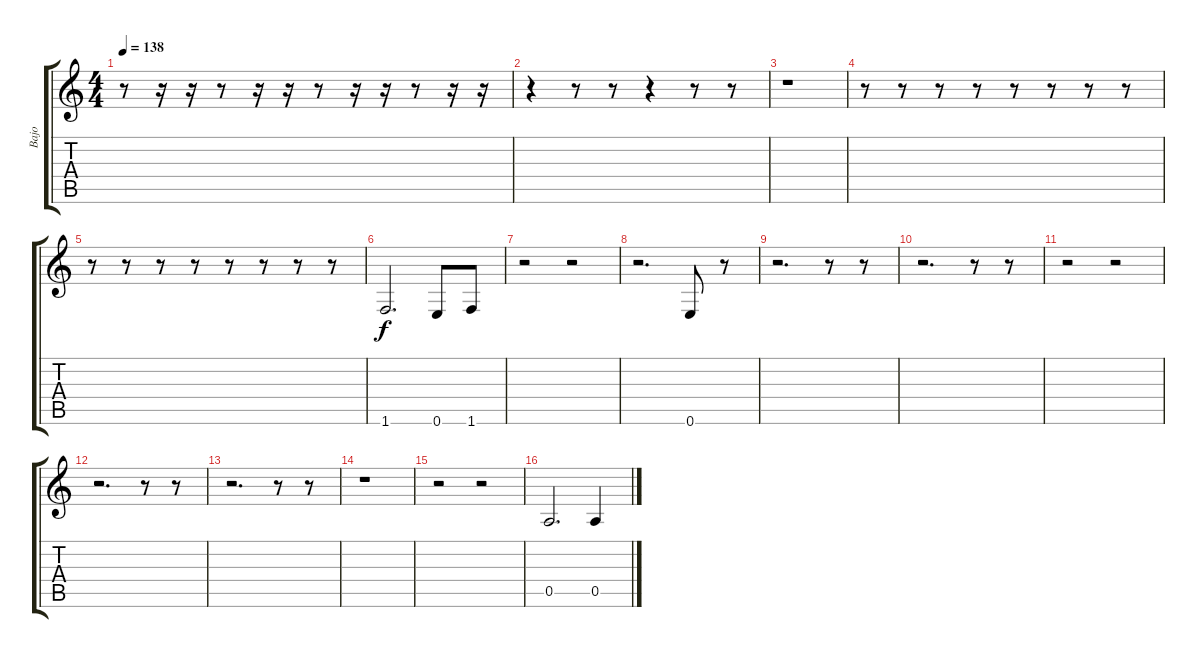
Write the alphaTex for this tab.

\track ("Bajo" "Bajo") {instrument electricbasspick}
\staff {score tabs}
\tuning (E4 B3 G3 D3 A2 E2) {hide}
\ts (4 4)
\tempo 138
\clef g2
\ks c
r.8{dy f} r.16 r.16 r.8 r.16 r.16 r.8 r.16 r.16 r.8 r.16 r.16 |
r.4 r.8 r.8 r.4 r.8 r.8 |
r.1 |
r.8 r.8 r.8 r.8 r.8 r.8 r.8 r.8 |
r.8 r.8 r.8 r.8 r.8 r.8 r.8 r.8 |
1.6.2{d} 0.6.8 1.6.8 |
r.2 r.2 |
r.2{d} 0.6.8 r.8 |
r.2{d} r.8 r.8 |
r.2{d} r.8 r.8 |
r.2 r.2 |
r.2{d} r.8 r.8 |
r.2{d} r.8 r.8 |
r.1 |
r.2 r.2 |
0.5.2{d} 0.5.4
